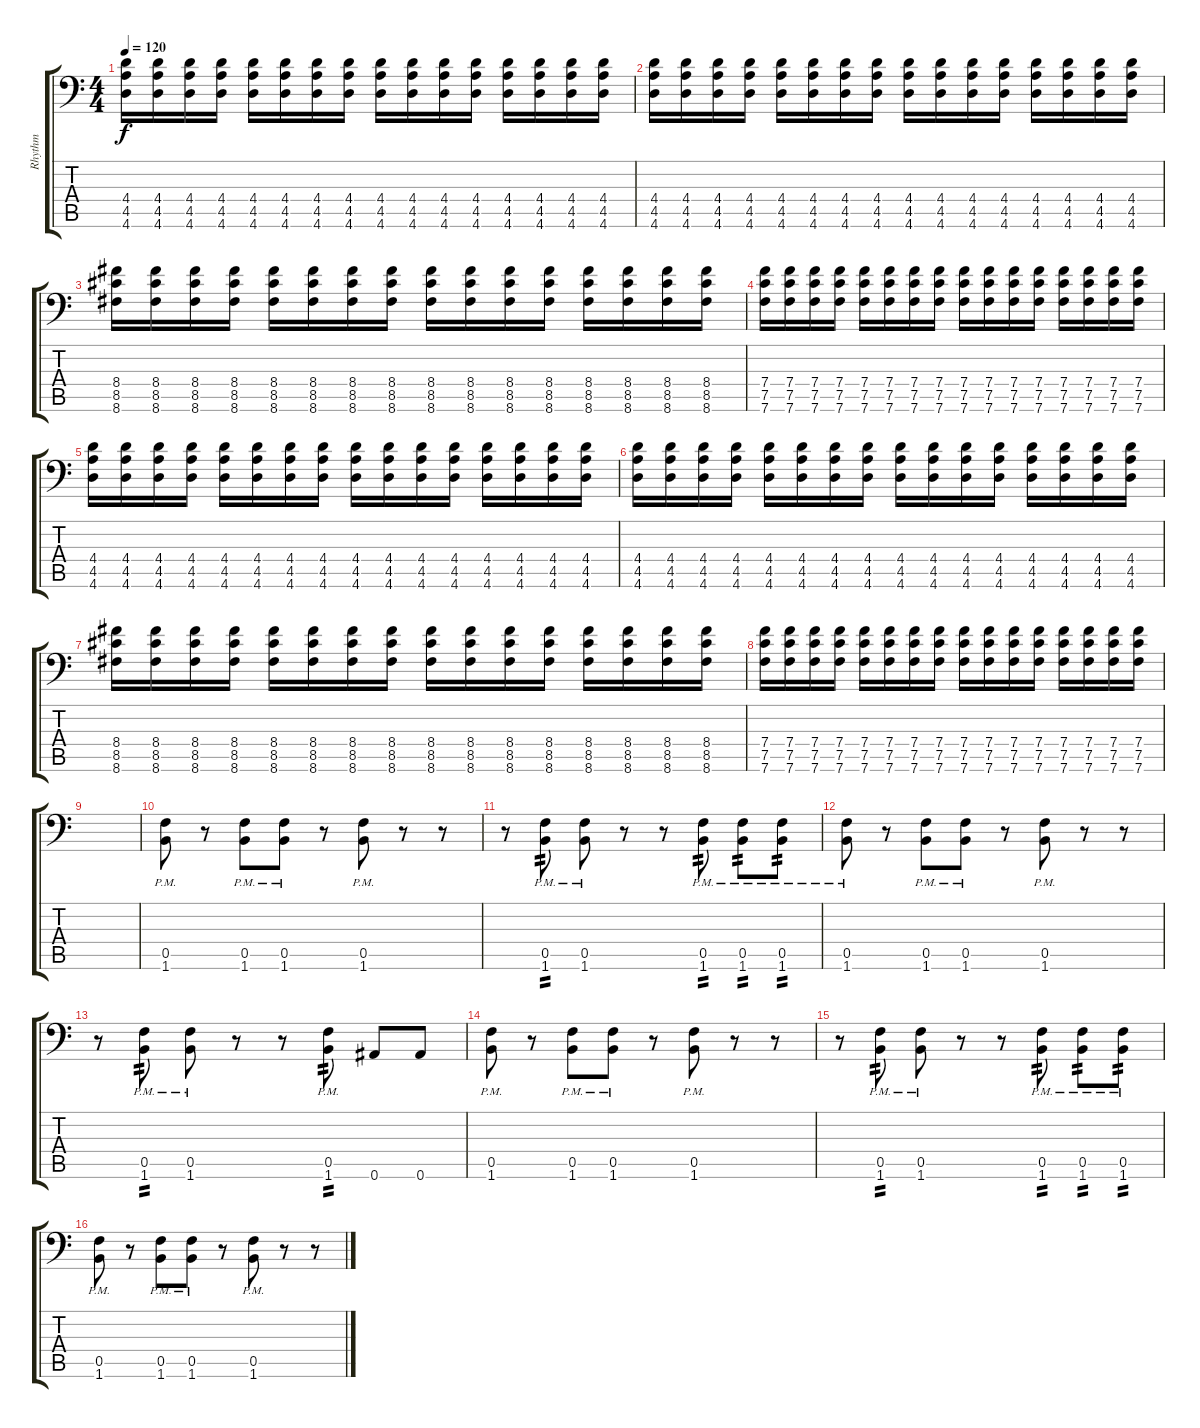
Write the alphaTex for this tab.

\track ("Rhythm" "Rhythm") {instrument distortionguitar}
\staff {score tabs}
\tuning (C4 G3 Eb3 Bb2 F2 Bb1) {hide}
\ts (4 4)
\tempo 120
\clef f4
\ks c
(4.4 4.5 4.6).16{dy f} (4.4 4.5 4.6).16 (4.4 4.5 4.6).16 (4.4 4.5 4.6).16 (4.4 4.5 4.6).16 (4.4 4.5 4.6).16 (4.4 4.5 4.6).16 (4.4 4.5 4.6).16 (4.4 4.5 4.6).16 (4.4 4.5 4.6).16 (4.4 4.5 4.6).16 (4.4 4.5 4.6).16 (4.4 4.5 4.6).16 (4.4 4.5 4.6).16 (4.4 4.5 4.6).16 (4.4 4.5 4.6).16 |
(4.4 4.5 4.6).16 (4.4 4.5 4.6).16 (4.4 4.5 4.6).16 (4.4 4.5 4.6).16 (4.4 4.5 4.6).16 (4.4 4.5 4.6).16 (4.4 4.5 4.6).16 (4.4 4.5 4.6).16 (4.4 4.5 4.6).16 (4.4 4.5 4.6).16 (4.4 4.5 4.6).16 (4.4 4.5 4.6).16 (4.4 4.5 4.6).16 (4.4 4.5 4.6).16 (4.4 4.5 4.6).16 (4.4 4.5 4.6).16 |
(8.4 8.5 8.6).16 (8.4 8.5 8.6).16 (8.4 8.5 8.6).16 (8.4 8.5 8.6).16 (8.4 8.5 8.6).16 (8.4 8.5 8.6).16 (8.4 8.5 8.6).16 (8.4 8.5 8.6).16 (8.4 8.5 8.6).16 (8.4 8.5 8.6).16 (8.4 8.5 8.6).16 (8.4 8.5 8.6).16 (8.4 8.5 8.6).16 (8.4 8.5 8.6).16 (8.4 8.5 8.6).16 (8.4 8.5 8.6).16 |
(7.4 7.5 7.6).16 (7.4 7.5 7.6).16 (7.4 7.5 7.6).16 (7.4 7.5 7.6).16 (7.4 7.5 7.6).16 (7.4 7.5 7.6).16 (7.4 7.5 7.6).16 (7.4 7.5 7.6).16 (7.4 7.5 7.6).16 (7.4 7.5 7.6).16 (7.4 7.5 7.6).16 (7.4 7.5 7.6).16 (7.4 7.5 7.6).16 (7.4 7.5 7.6).16 (7.4 7.5 7.6).16 (7.4 7.5 7.6).16 |
(4.4 4.5 4.6).16 (4.4 4.5 4.6).16 (4.4 4.5 4.6).16 (4.4 4.5 4.6).16 (4.4 4.5 4.6).16 (4.4 4.5 4.6).16 (4.4 4.5 4.6).16 (4.4 4.5 4.6).16 (4.4 4.5 4.6).16 (4.4 4.5 4.6).16 (4.4 4.5 4.6).16 (4.4 4.5 4.6).16 (4.4 4.5 4.6).16 (4.4 4.5 4.6).16 (4.4 4.5 4.6).16 (4.4 4.5 4.6).16 |
(4.4 4.5 4.6).16 (4.4 4.5 4.6).16 (4.4 4.5 4.6).16 (4.4 4.5 4.6).16 (4.4 4.5 4.6).16 (4.4 4.5 4.6).16 (4.4 4.5 4.6).16 (4.4 4.5 4.6).16 (4.4 4.5 4.6).16 (4.4 4.5 4.6).16 (4.4 4.5 4.6).16 (4.4 4.5 4.6).16 (4.4 4.5 4.6).16 (4.4 4.5 4.6).16 (4.4 4.5 4.6).16 (4.4 4.5 4.6).16 |
(8.4 8.5 8.6).16 (8.4 8.5 8.6).16 (8.4 8.5 8.6).16 (8.4 8.5 8.6).16 (8.4 8.5 8.6).16 (8.4 8.5 8.6).16 (8.4 8.5 8.6).16 (8.4 8.5 8.6).16 (8.4 8.5 8.6).16 (8.4 8.5 8.6).16 (8.4 8.5 8.6).16 (8.4 8.5 8.6).16 (8.4 8.5 8.6).16 (8.4 8.5 8.6).16 (8.4 8.5 8.6).16 (8.4 8.5 8.6).16 |
(7.4 7.5 7.6).16 (7.4 7.5 7.6).16 (7.4 7.5 7.6).16 (7.4 7.5 7.6).16 (7.4 7.5 7.6).16 (7.4 7.5 7.6).16 (7.4 7.5 7.6).16 (7.4 7.5 7.6).16 (7.4 7.5 7.6).16 (7.4 7.5 7.6).16 (7.4 7.5 7.6).16 (7.4 7.5 7.6).16 (7.4 7.5 7.6).16 (7.4 7.5 7.6).16 (7.4 7.5 7.6).16 (7.4 7.5 7.6).16 |
|
(0.5{pm} 1.6{pm}).8 r.8 (0.5{pm} 1.6{pm}).8 (0.5{pm} 1.6{pm}).8 r.8 (0.5{pm} 1.6{pm}).8 r.8 r.8 |
r.8 (0.5{pm} 1.6{pm}).8{tp 2} (0.5{pm} 1.6{pm}).8 r.8 r.8 (0.5{pm} 1.6{pm}).8{tp 2} (0.5{pm} 1.6{pm}).8{tp 2} (0.5{pm} 1.6{pm}).8{tp 2} |
(0.5{pm} 1.6{pm}).8 r.8 (0.5{pm} 1.6{pm}).8 (0.5{pm} 1.6{pm}).8 r.8 (0.5{pm} 1.6{pm}).8 r.8 r.8 |
r.8 (0.5{pm} 1.6{pm}).8{tp 2} (0.5{pm} 1.6{pm}).8 r.8 r.8 (0.5{pm} 1.6{pm}).8{tp 2} 0.6.8 0.6.8 |
(0.5{pm} 1.6{pm}).8 r.8 (0.5{pm} 1.6{pm}).8 (0.5{pm} 1.6{pm}).8 r.8 (0.5{pm} 1.6{pm}).8 r.8 r.8 |
r.8 (0.5{pm} 1.6{pm}).8{tp 2} (0.5{pm} 1.6{pm}).8 r.8 r.8 (0.5{pm} 1.6{pm}).8{tp 2} (0.5{pm} 1.6{pm}).8{tp 2} (0.5{pm} 1.6{pm}).8{tp 2} |
(0.5{pm} 1.6{pm}).8 r.8 (0.5{pm} 1.6{pm}).8 (0.5{pm} 1.6{pm}).8 r.8 (0.5{pm} 1.6{pm}).8 r.8 r.8
